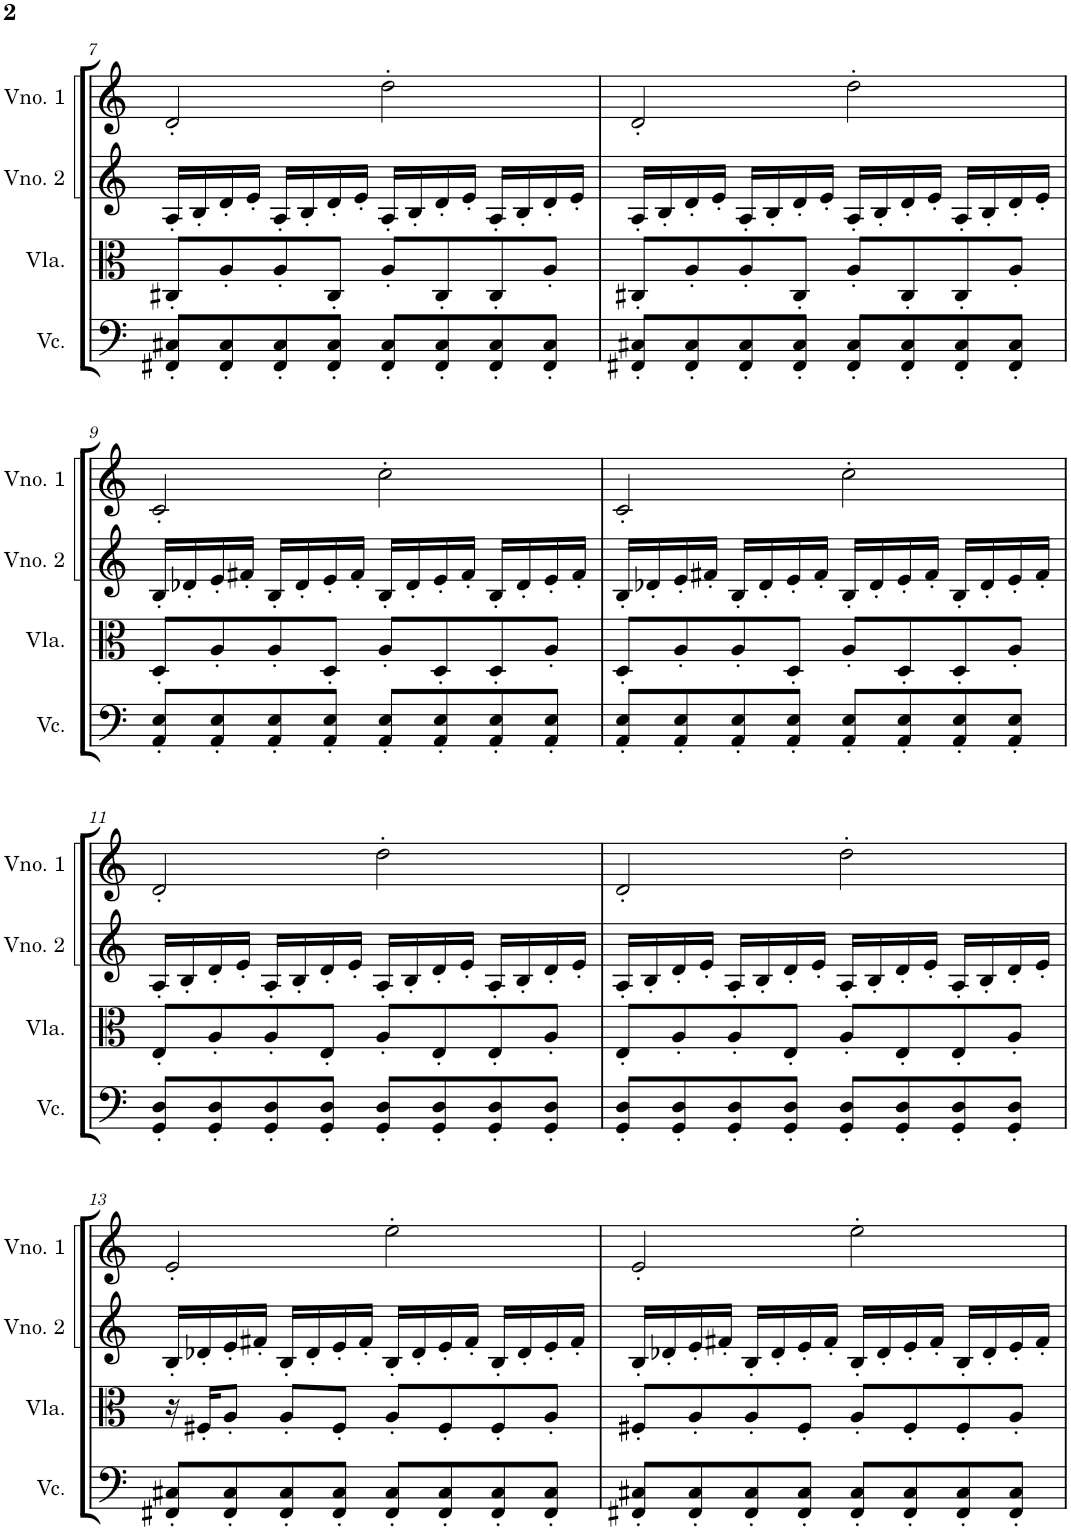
**kern	**kern	**kern	**kern
*part4	*part3	*part2	*part1
*staff4	*staff3	*staff2	*staff1
*I"Violoncelo	*I"Viola	*I"Violino 2	*I"Violino 1
*I'Vc.	*I'Vla.	*I'Vno. 2	*I'Vno. 1
!!LO:PB:g=z
*clefF4	*clefC3	*clefG2	*clefG2
*k[]	*k[]	*k[]	*k[]
*M4/4	*M4/4	*M4/4	*M4/4
=7	=7	=7	=7
8FF#X/' 8C#X/'L	8C#X'/L	16A'/LL	2d'/
.	.	16B'/	.
8FF#/' 8C#/'	8A'/	16d'/	.
.	.	16e'/JJ	.
8FF#/' 8C#/'	8A'/	16A'/LL	.
.	.	16B'/	.
8FF#/' 8C#/'J	8C#'/J	16d'/	.
.	.	16e'/JJ	.
8FF#/' 8C#/'L	8A'/L	16A'/LL	2dd'\
.	.	16B'/	.
8FF#/' 8C#/'	8C#'/	16d'/	.
.	.	16e'/JJ	.
8FF#/' 8C#/'	8C#'/	16A'/LL	.
.	.	16B'/	.
8FF#/' 8C#/'J	8A'/J	16d'/	.
.	.	16e'/JJ	.
=8	=8	=8	=8
8FF#X/' 8C#X/'L	8C#X'/L	16A'/LL	2d'/
.	.	16B'/	.
8FF#/' 8C#/'	8A'/	16d'/	.
.	.	16e'/JJ	.
8FF#/' 8C#/'	8A'/	16A'/LL	.
.	.	16B'/	.
8FF#/' 8C#/'J	8C#'/J	16d'/	.
.	.	16e'/JJ	.
8FF#/' 8C#/'L	8A'/L	16A'/LL	2dd'\
.	.	16B'/	.
8FF#/' 8C#/'	8C#'/	16d'/	.
.	.	16e'/JJ	.
8FF#/' 8C#/'	8C#'/	16A'/LL	.
.	.	16B'/	.
8FF#/' 8C#/'J	8A'/J	16d'/	.
.	.	16e'/JJ	.
!!LO:LB:g=z
=9	=9	=9	=9
8AA/' 8E/'L	8D'/L	16B'/LL	2c'/
.	.	16d-X'/	.
8AA/' 8E/'	8A'/	16e'/	.
.	.	16f#X'/JJ	.
8AA/' 8E/'	8A'/	16B'/LL	.
.	.	16d-'/	.
8AA/' 8E/'J	8D'/J	16e'/	.
.	.	16f#'/JJ	.
8AA/' 8E/'L	8A'/L	16B'/LL	2cc'\
.	.	16d-'/	.
8AA/' 8E/'	8D'/	16e'/	.
.	.	16f#'/JJ	.
8AA/' 8E/'	8D'/	16B'/LL	.
.	.	16d-'/	.
8AA/' 8E/'J	8A'/J	16e'/	.
.	.	16f#'/JJ	.
=10	=10	=10	=10
8AA/' 8E/'L	8D'/L	16B'/LL	2c'/
.	.	16d-X'/	.
8AA/' 8E/'	8A'/	16e'/	.
.	.	16f#X'/JJ	.
8AA/' 8E/'	8A'/	16B'/LL	.
.	.	16d-'/	.
8AA/' 8E/'J	8D'/J	16e'/	.
.	.	16f#'/JJ	.
8AA/' 8E/'L	8A'/L	16B'/LL	2cc'\
.	.	16d-'/	.
8AA/' 8E/'	8D'/	16e'/	.
.	.	16f#'/JJ	.
8AA/' 8E/'	8D'/	16B'/LL	.
.	.	16d-'/	.
8AA/' 8E/'J	8A'/J	16e'/	.
.	.	16f#'/JJ	.
!!LO:LB:g=z
=11	=11	=11	=11
8GG/' 8D/'L	8E'/L	16A'/LL	2d'/
.	.	16B'/	.
8GG/' 8D/'	8A'/	16d'/	.
.	.	16e'/JJ	.
8GG/' 8D/'	8A'/	16A'/LL	.
.	.	16B'/	.
8GG/' 8D/'J	8E'/J	16d'/	.
.	.	16e'/JJ	.
8GG/' 8D/'L	8A'/L	16A'/LL	2dd'\
.	.	16B'/	.
8GG/' 8D/'	8E'/	16d'/	.
.	.	16e'/JJ	.
8GG/' 8D/'	8E'/	16A'/LL	.
.	.	16B'/	.
8GG/' 8D/'J	8A'/J	16d'/	.
.	.	16e'/JJ	.
=12	=12	=12	=12
8GG/' 8D/'L	8E'/L	16A'/LL	2d'/
.	.	16B'/	.
8GG/' 8D/'	8A'/	16d'/	.
.	.	16e'/JJ	.
8GG/' 8D/'	8A'/	16A'/LL	.
.	.	16B'/	.
8GG/' 8D/'J	8E'/J	16d'/	.
.	.	16e'/JJ	.
8GG/' 8D/'L	8A'/L	16A'/LL	2dd'\
.	.	16B'/	.
8GG/' 8D/'	8E'/	16d'/	.
.	.	16e'/JJ	.
8GG/' 8D/'	8E'/	16A'/LL	.
.	.	16B'/	.
8GG/' 8D/'J	8A'/J	16d'/	.
.	.	16e'/JJ	.
!!LO:LB:g=z
=13	=13	=13	=13
8FF#X/' 8C#X/'L	16r	16B'/LL	2e'/
.	16F#X'/KL	16d-X'/	.
8FF#/' 8C#/'	8A'/J	16e'/	.
.	.	16f#X'/JJ	.
8FF#/' 8C#/'	8A'/L	16B'/LL	.
.	.	16d-'/	.
8FF#/' 8C#/'J	8F#'/J	16e'/	.
.	.	16f#'/JJ	.
8FF#/' 8C#/'L	8A'/L	16B'/LL	2ee'\
.	.	16d-'/	.
8FF#/' 8C#/'	8F#'/	16e'/	.
.	.	16f#'/JJ	.
8FF#/' 8C#/'	8F#'/	16B'/LL	.
.	.	16d-'/	.
8FF#/' 8C#/'J	8A'/J	16e'/	.
.	.	16f#'/JJ	.
=14	=14	=14	=14
8FF#X/' 8C#X/'L	8F#X'/L	16B'/LL	2e'/
.	.	16d-X'/	.
8FF#/' 8C#/'	8A'/	16e'/	.
.	.	16f#X'/JJ	.
8FF#/' 8C#/'	8A'/	16B'/LL	.
.	.	16d-'/	.
8FF#/' 8C#/'J	8F#'/J	16e'/	.
.	.	16f#'/JJ	.
8FF#/' 8C#/'L	8A'/L	16B'/LL	2ee'\
.	.	16d-'/	.
8FF#/' 8C#/'	8F#'/	16e'/	.
.	.	16f#'/JJ	.
8FF#/' 8C#/'	8F#'/	16B'/LL	.
.	.	16d-'/	.
8FF#/' 8C#/'J	8A'/J	16e'/	.
.	.	16f#'/JJ	.
=	=	=	=
*-	*-	*-	*-
